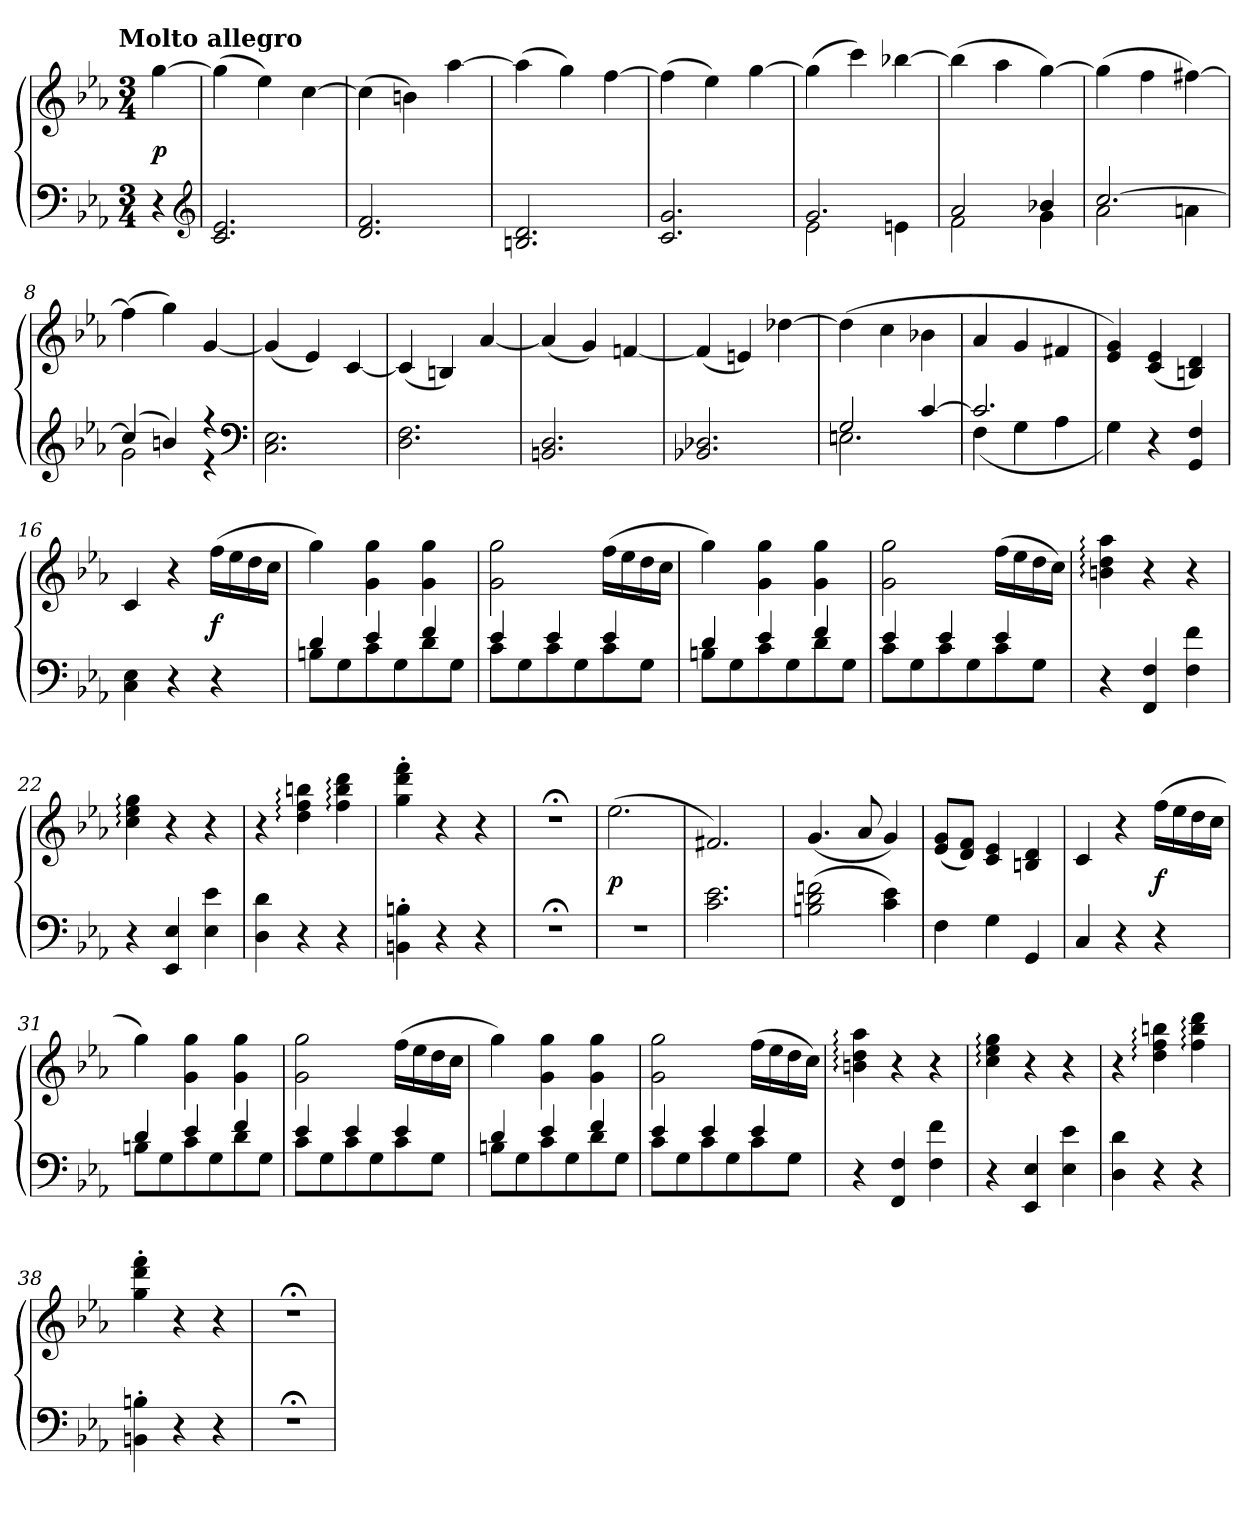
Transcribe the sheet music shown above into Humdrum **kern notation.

**kern	**kern	**dynam
*part1	*part1	*part1
*staff2	*staff1	*staff1/2
*clefF4	*clefG2	*
*k[b-e-a-]	*k[b-e-a-]	*
!!LO:TX:omd:t=Molto allegro
*M3/4	*M3/4	*
*MM300	*MM300	*
=	=	=
4r	[4gg	p
*clefG2	*	*
=1	=1	=1
2.c 2.e-	(4gg]	.
.	4ee-)	.
.	[4cc	.
=2	=2	=2
2.d 2.f	(4cc]	.
.	4bn)	.
.	[4aa-	.
=3	=3	=3
2.Bn 2.d	(4aa-]	.
.	4gg)	.
.	[4ff	.
=4	=4	=4
2.c 2.g	(4ff]	.
.	4ee-)	.
.	[4gg	.
=5	=5	=5
*^	*	*
2.g	2e-	(4gg]	.
.	.	4ccc)	.
.	4en	[4bb-X	.
=6	=6	=6	=6
2a-	2f	(4bb-]	.
.	.	4aa-	.
4b-X	4g	[4gg)	.
=7	=7	=7	=7
[2.cc	2a-	(4gg]	.
.	.	4ff	.
.	4an	[4ff#X)	.
=8	=8	=8	=8
(4cc]	2g	(4ff#]	.
4bn)	.	4gg)	.
4r	4r	[4g	.
*v	*v	*	*
*clefF4	*	*
=9	=9	=9
2.C 2.E-	(4g]	.
.	4e-)	.
.	[4c	.
=10	=10	=10
2.D 2.F	(4c]	.
.	4Bn)	.
.	[4a-	.
=11	=11	=11
2.BBn 2.D	(4a-]	.
.	4g)	.
.	[4fn	.
=12	=12	=12
2.BB-X 2.D-X	(4f]	.
.	4en)	.
.	[4dd-X	.
=13	=13	=13
*^	*	*
2G	2.En	(4dd-]	.
.	.	4cc	.
[4c	.	4b-X	.
=14	=14	=14	=14
2.c]	(4F	4a-	.
.	4G	4g	.
.	4A-	4f#X	.
*v	*v	*	*
=15	=15	=15
4G)	4e- 4g)	.
4r	(4c 4e-	.
4GG 4F	4Bn 4d)	.
=16	=16	=16
4C 4E-	4c	.
4r	4r	.
4r	(16ffLL	f
.	16ee-	.
.	16dd	.
.	16ccJJ	.
=17	=17	=17
*^	*	*
4d	8BnL	4gg)	.
.	8G	.	.
4e-	8c	4g 4gg	.
.	8G	.	.
4f	8d	4g 4gg	.
.	8GJ	.	.
=18	=18	=18	=18
4e-	8cL	2g 2gg	.
.	8G	.	.
4e-	8c	.	.
.	8G	.	.
4e-	8c	(16ffLL	.
.	.	16ee-	.
.	8GJ	16dd	.
.	.	16ccJJ	.
=19	=19	=19	=19
4d	8BnL	4gg)	.
.	8G	.	.
4e-	8c	4g 4gg	.
.	8G	.	.
4f	8d	4g 4gg	.
.	8GJ	.	.
=20	=20	=20	=20
4e-	8cL	2g 2gg	.
.	8G	.	.
4e-	8c	.	.
.	8G	.	.
4e-	8c	(16ffLL	.
.	.	16ee-	.
.	8GJ	16dd	.
.	.	16ccJJ)	.
*v	*v	*	*
=21	=21	=21
4r	4bn: 4dd: 4aa-:	.
4FF 4F	4r	.
4F 4f	4r	.
=22	=22	=22
4r	4cc: 4ee-: 4gg:	.
4EE- 4E-	4r	.
4E- 4e-	4r	.
=23	=23	=23
4D 4d	4r	.
4r	4dd: 4ff: 4bbn:	.
4r	4ff: 4bb: 4ddd:	.
=24	=24	=24
4BBn' 4Bn'	4gg' 4ddd' 4fff'	.
4r	4r	.
4r	4r	.
=25	=25	=25
2.r;<	2.r;<	.
=26	=26	=26
2.r	(2.ee-	p
=27	=27	=27
2.c 2.e-	2.f#X)	.
=28	=28	=28
(2Bn 2d 2fn	(4.g	.
.	8a-	.
4c 4e-)	4g)	.
=29	=29	=29
4F	(8e- 8gL	.
.	8d 8fJ)	.
4G	4c 4e-	.
4GG	4Bn 4d	.
=30	=30	=30
4C	4c	.
4r	4r	.
4r	(16ffLL	f
.	16ee-	.
.	16dd	.
.	16ccJJ	.
=31	=31	=31
*^	*	*
4d	8BnL	4gg)	.
.	8G	.	.
4e-	8c	4g 4gg	.
.	8G	.	.
4f	8d	4g 4gg	.
.	8GJ	.	.
=32	=32	=32	=32
4e-	8cL	2g 2gg	.
.	8G	.	.
4e-	8c	.	.
.	8G	.	.
4e-	8c	(16ffLL	.
.	.	16ee-	.
.	8GJ	16dd	.
.	.	16ccJJ	.
=33	=33	=33	=33
4d	8BnL	4gg)	.
.	8G	.	.
4e-	8c	4g 4gg	.
.	8G	.	.
4f	8d	4g 4gg	.
.	8GJ	.	.
=34	=34	=34	=34
4e-	8cL	2g 2gg	.
.	8G	.	.
4e-	8c	.	.
.	8G	.	.
4e-	8c	(16ffLL	.
.	.	16ee-	.
.	8GJ	16dd	.
.	.	16ccJJ)	.
*v	*v	*	*
=35	=35	=35
4r	4bn: 4dd: 4aa-:	.
4FF 4F	4r	.
4F 4f	4r	.
=36	=36	=36
4r	4cc: 4ee-: 4gg:	.
4EE- 4E-	4r	.
4E- 4e-	4r	.
=37	=37	=37
4D 4d	4r	.
4r	4dd: 4ff: 4bbn:	.
4r	4ff: 4bb: 4ddd:	.
=38	=38	=38
4BBn' 4Bn'	4gg' 4ddd' 4fff'	.
4r	4r	.
4r	4r	.
=39	=39	=39
2.r;<	2.r;<	.
=	=	=
*-	*-	*-
